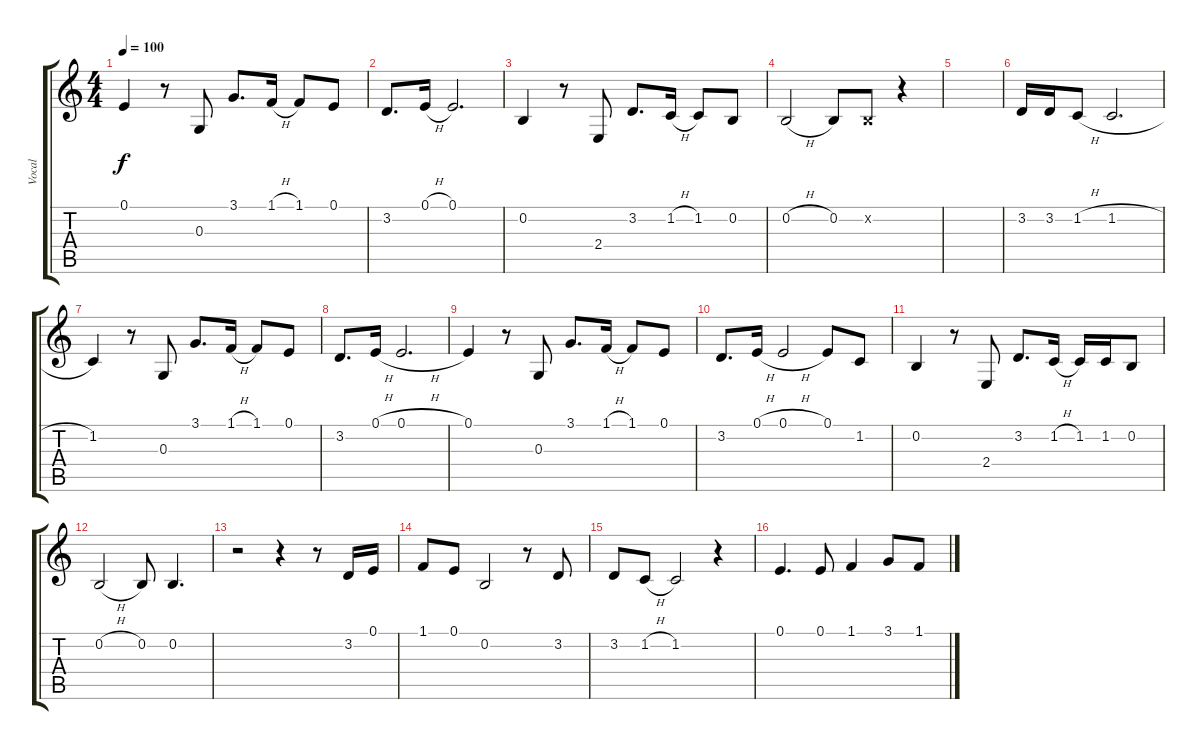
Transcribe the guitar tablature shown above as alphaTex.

\track ("Vocal" "Vocal") {instrument flute}
\staff {score tabs}
\tuning (E4 B3 G3 D3 A2 E2) {hide}
\ts (4 4)
\tempo 100
\clef g2
\ks c
0.1.4{dy f} r.8 0.3.8 3.1.8{d} 1.1{h}.16 1.1.8 0.1.8 |
3.2.8{d} 0.1{h}.16 0.1.2{d} |
0.2.4 r.8 2.4.8 3.2.8{d} 1.2{h}.16 1.2.8 0.2.8 |
0.2{h}.2 0.2.8 0.2{x}.8 r.4 |
|
3.2.16 3.2.16 1.2{h}.8 1.2{h}.2{d} |
1.2.4 r.8 0.3.8 3.1.8{d} 1.1{h}.16 1.1.8 0.1.8 |
3.2.8{d} 0.1{h}.16 0.1{h}.2{d} |
0.1.4 r.8 0.3.8 3.1.8{d} 1.1{h}.16 1.1.8 0.1.8 |
3.2.8{d} 0.1{h}.16 0.1{h}.2 0.1.8 1.2.8 |
0.2.4 r.8 2.4.8 3.2.8{d} 1.2{h}.16 1.2.16 1.2.16 0.2.8 |
0.2{h}.2 0.2.8 0.2.4{d} |
r.2 r.4 r.8 3.2.16 0.1.16 |
1.1.8 0.1.8 0.2.2 r.8 3.2.8 |
3.2.8 1.2{h}.8 1.2.2 r.4 |
0.1.4{d} 0.1.8 1.1.4 3.1.8 1.1.8
